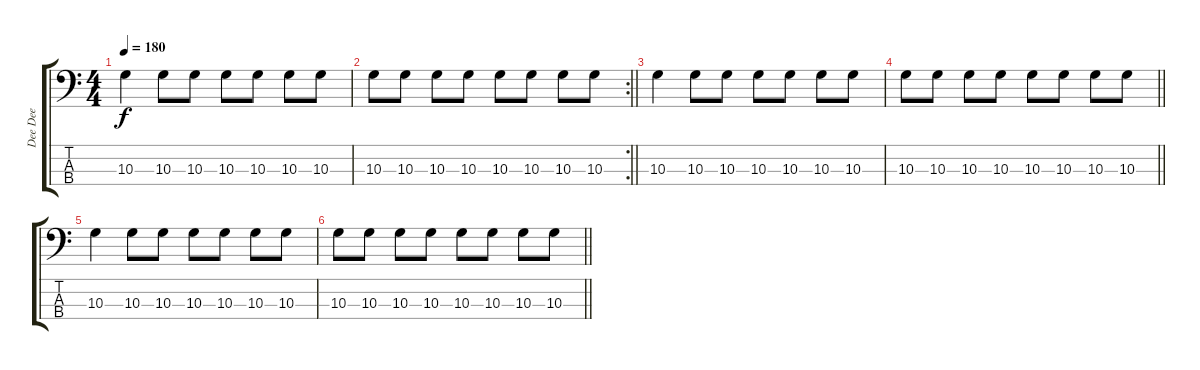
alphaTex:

\track ("Dee Dee" "Dee Dee") {instrument electricbassfinger}
\staff {score tabs}
\tuning (G2 D2 A1 E1) {hide}
\ts (4 4)
\tempo 180
\clef f4
\ks c
10.3.4{dy f} 10.3.8 10.3.8 10.3.8 10.3.8 10.3.8 10.3.8 |
\rc 2
\barLineRight lightlight
10.3.8 10.3.8 10.3.8 10.3.8 10.3.8 10.3.8 10.3.8 10.3.8 |
10.3.4 10.3.8 10.3.8 10.3.8 10.3.8 10.3.8 10.3.8 |
\barLineRight lightlight
10.3.8 10.3.8 10.3.8 10.3.8 10.3.8 10.3.8 10.3.8 10.3.8 |
10.3.4 10.3.8 10.3.8 10.3.8 10.3.8 10.3.8 10.3.8 |
\barLineRight lightlight
10.3.8 10.3.8 10.3.8 10.3.8 10.3.8 10.3.8 10.3.8 10.3.8
